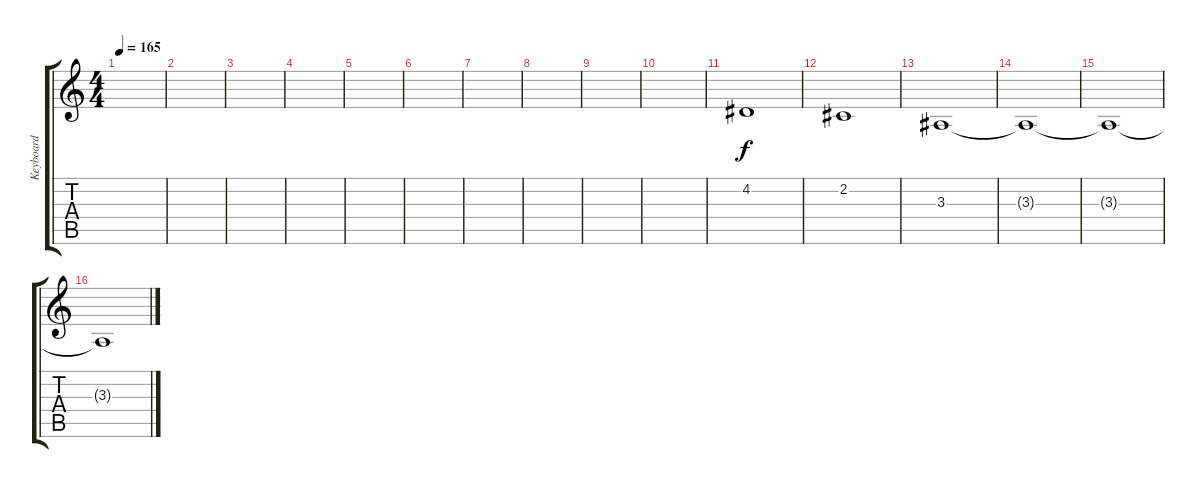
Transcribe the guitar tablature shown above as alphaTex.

\track ("Keyboard" "Keyboard") {instrument lead2sawtooth}
\staff {score tabs}
\tuning (E4 B3 G3 D3 A2 E2) {hide}
\ts (4 4)
\tempo 165
\clef g2
\ks c
|
|
|
|
|
|
|
|
|
|
4.2.1 |
2.2.1 |
3.3.1 |
3.3{t}.1 |
3.3{t}.1 |
3.3{t}.1
